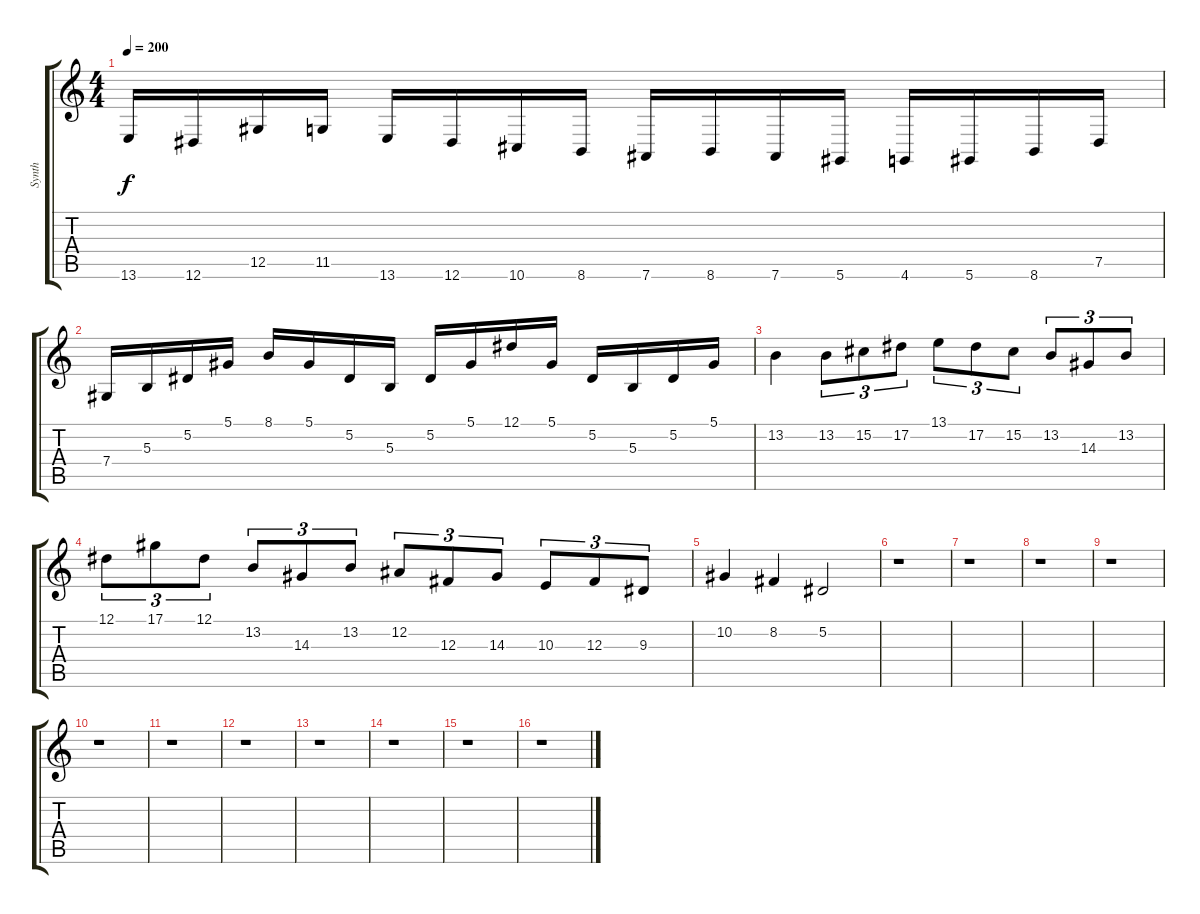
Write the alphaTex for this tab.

\track ("Synth" "Synth") {instrument lead1square}
\staff {score tabs}
\tuning (Eb4 Bb3 Gb3 Db3 Ab2 Eb2) {hide}
\ts (4 4)
\tempo 200
\clef g2
\ks c
13.6.16{dy f} 12.6.16 12.5.16 11.5.16 13.6.16 12.6.16 10.6.16 8.6.16 7.6.16 8.6.16 7.6.16 5.6.16 4.6.16 5.6.16 8.6.16 7.5.16 |
7.4.16 5.3.16 5.2.16 5.1.16 8.1.16 5.1.16 5.2.16 5.3.16 5.2.16 5.1.16 12.1.16 5.1.16 5.2.16 5.3.16 5.2.16 5.1.16 |
13.2.4 13.2.8{tu (3 2)} 15.2.8{tu (3 2)} 17.2.8{tu (3 2)} 13.1.8{tu (3 2)} 17.2.8{tu (3 2)} 15.2.8{tu (3 2)} 13.2.8{tu (3 2)} 14.3.8{tu (3 2)} 13.2.8{tu (3 2)} |
12.1.8{tu (3 2)} 17.1.8{tu (3 2)} 12.1.8{tu (3 2)} 13.2.8{tu (3 2)} 14.3.8{tu (3 2)} 13.2.8{tu (3 2)} 12.2.8{tu (3 2)} 12.3.8{tu (3 2)} 14.3.8{tu (3 2)} 10.3.8{tu (3 2)} 12.3.8{tu (3 2)} 9.3.8{tu (3 2)} |
10.2.4 8.2.4 5.2.2 |
r.1 |
r.1 |
r.1 |
r.1 |
r.1 |
r.1 |
r.1 |
r.1 |
r.1 |
r.1 |
r.1
